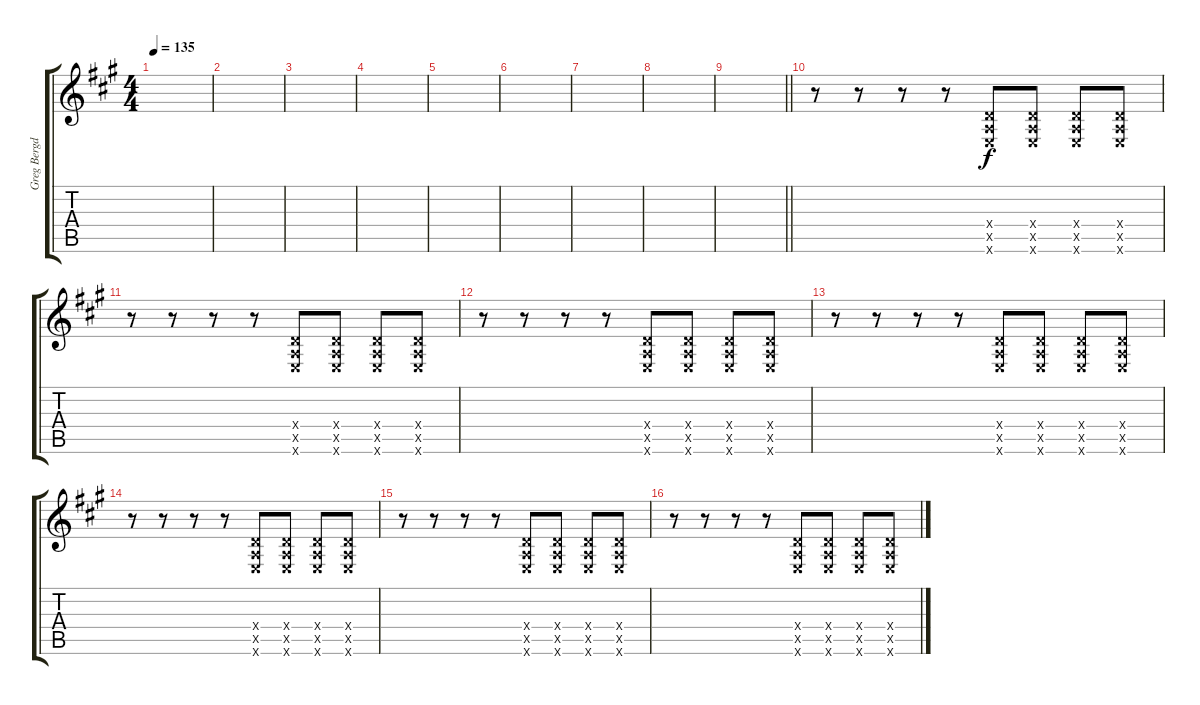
\track ("Greg Bergdorf - Lead" "Greg Bergd") {instrument overdrivenguitar}
\staff {score tabs}
\tuning (E4 B3 G3 D3 A2 E2) {hide}
\ts (4 4)
\tempo 135
\clef g2
\ks a
|
|
|
|
|
|
|
|
\barLineRight lightlight
|
r.8{volume 11} r.8 r.8 r.8 (0.4{x} 0.5{x} 0.6{x}).8{volume 13} (0.4{x} 0.5{x} 0.6{x}).8 (0.4{x} 0.5{x} 0.6{x}).8 (0.4{x} 0.5{x} 0.6{x}).8 |
r.8{volume 11} r.8 r.8 r.8 (0.4{x} 0.5{x} 0.6{x}).8{volume 13} (0.4{x} 0.5{x} 0.6{x}).8 (0.4{x} 0.5{x} 0.6{x}).8 (0.4{x} 0.5{x} 0.6{x}).8 |
r.8{volume 11} r.8 r.8 r.8 (0.4{x} 0.5{x} 0.6{x}).8{volume 13} (0.4{x} 0.5{x} 0.6{x}).8 (0.4{x} 0.5{x} 0.6{x}).8 (0.4{x} 0.5{x} 0.6{x}).8 |
r.8{volume 11} r.8 r.8 r.8 (0.4{x} 0.5{x} 0.6{x}).8{volume 13} (0.4{x} 0.5{x} 0.6{x}).8 (0.4{x} 0.5{x} 0.6{x}).8 (0.4{x} 0.5{x} 0.6{x}).8 |
r.8{volume 11} r.8 r.8 r.8 (0.4{x} 0.5{x} 0.6{x}).8{volume 13} (0.4{x} 0.5{x} 0.6{x}).8 (0.4{x} 0.5{x} 0.6{x}).8 (0.4{x} 0.5{x} 0.6{x}).8 |
r.8{volume 11} r.8 r.8 r.8 (0.4{x} 0.5{x} 0.6{x}).8{volume 13} (0.4{x} 0.5{x} 0.6{x}).8 (0.4{x} 0.5{x} 0.6{x}).8 (0.4{x} 0.5{x} 0.6{x}).8 |
r.8{volume 11} r.8 r.8 r.8 (0.4{x} 0.5{x} 0.6{x}).8{volume 13} (0.4{x} 0.5{x} 0.6{x}).8 (0.4{x} 0.5{x} 0.6{x}).8 (0.4{x} 0.5{x} 0.6{x}).8
